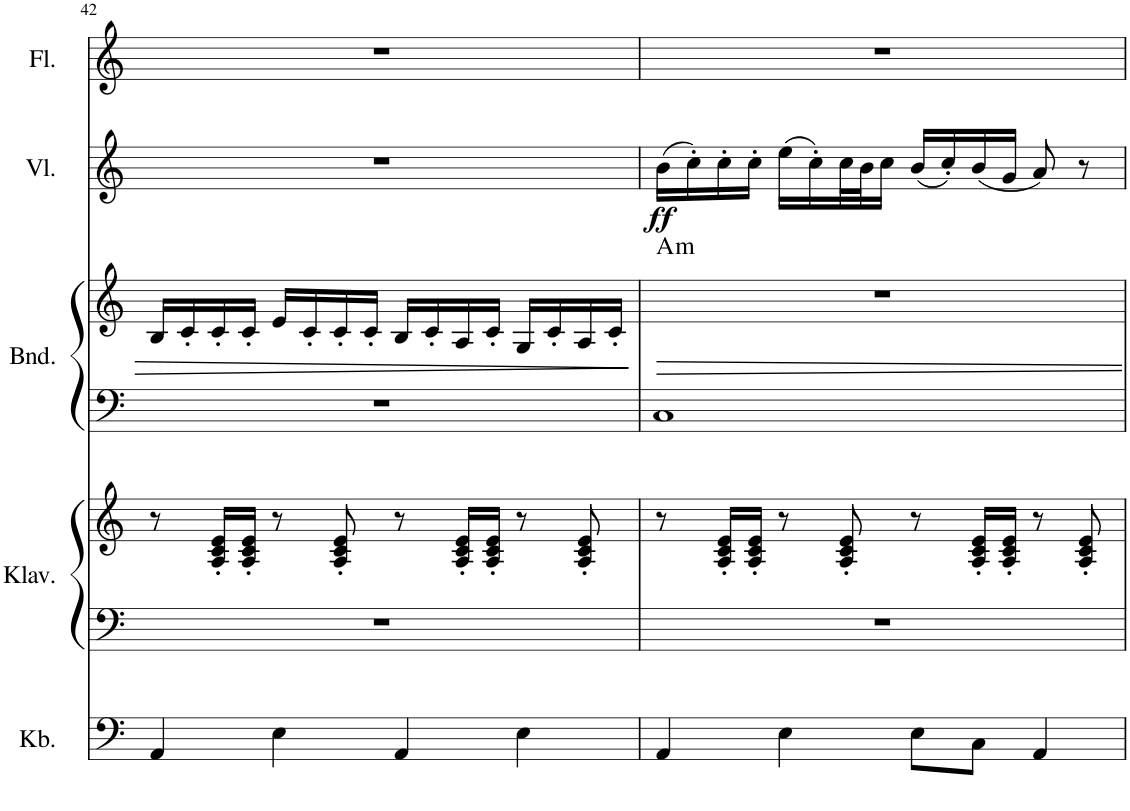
**kern	**kern	**kern	**kern	**kern	**harte	**kern	**dynam	**kern
*part5	*part4	*part4	*part3	*part3	*part3	*part2	*part2	*part1
*staff7	*staff6	*staff5	*staff4	*staff3	*	*staff2	*staff2	*staff1
*I"Kontrabass	*I"Klavier	*	*I"Bandoneon	*	*	*I"Violine	*	*I"Floete
*I'Kb.	*I'Klav.	*	*I'Bnd.	*	*	*I'Vl.	*	*I'Fl.
!!LO:PB:g=z
*clefF4	*clefF4	*clefG2	*clefF4	*clefG2	*	*clefG2	*	*clefG2
*Trd7c12	*	*	*	*	*	*	*	*
*k[]	*k[]	*k[]	*k[]	*k[]	*	*k[]	*	*k[]
*M4/4	*M4/4	*M4/4	*M4/4	*M4/4	*	*M4/4	*	*M4/4
=42	=42	=42	=42	=42	=42	=42	=42	=42
4AA/	1r	8r	1r	16B/LL	.	1r	.	1r
.	.	.	.	16c'/	.	.	.	.
.	.	16A/' 16c/' 16e/'LL	.	16c'/	.	.	.	.
.	.	16A/' 16c/' 16e/'JJ	.	16c'/JJ	.	.	.	.
4E\	.	8r	.	16e/LL	.	.	.	.
.	.	.	.	16c'/	.	.	.	.
.	.	8A/' 8c/' 8e/'	.	16c'/	.	.	.	.
.	.	.	.	16c'/JJ	.	.	.	.
4AA/	.	8r	.	16B/LL	.	.	.	.
.	.	.	.	16c'/	.	.	.	.
.	.	16A/' 16c/' 16e/'LL	.	16A/	.	.	.	.
.	.	16A/' 16c/' 16e/'JJ	.	16c'/JJ	.	.	.	.
4E\	.	8r	.	16G/LL	.	.	.	.
.	.	.	.	16c'/	.	.	.	.
.	.	8A/' 8c/' 8e/'	.	16A/	.	.	.	.
.	.	.	.	16c'/JJ	.	.	.	.
=43	=43	=43	=43	=43	=43	=43	=43	=43
!	!	!	!	!	!LO:H:kt=m	!	!LO:DY:b	!
4AA/	1r	8r	1C	1r	A:min	(16b\LL	ff	1r
.	.	.	.	.	.	16cc'\)	.	.
.	.	16A/' 16c/' 16e/'LL	.	.	.	16cc'\	.	.
.	.	16A/' 16c/' 16e/'JJ	.	.	.	16cc'\JJ	.	.
4E\	.	8r	.	.	.	(16ee\LL	.	.
.	.	.	.	.	.	16cc'\)	.	.
.	.	8A/' 8c/' 8e/'	.	.	.	32cc\L	.	.
.	.	.	.	.	.	32b\J	.	.
.	.	.	.	.	.	16cc\JJ	.	.
8E\L	.	8r	.	.	.	(16b/LL	.	.
.	.	.	.	.	.	16cc'/)	.	.
8C\J	.	16A/' 16c/' 16e/'LL	.	.	.	(16b/	.	.
.	.	16A/' 16c/' 16e/'JJ	.	.	.	16g/JJ	.	.
4AA/	.	8r	.	.	.	8a/)	.	.
.	.	8A/' 8c/' 8e/'	.	.	.	8r	.	.
=	=	=	=	=	=	=	=	=
*-	*-	*-	*-	*-	*-	*-	*-	*-
